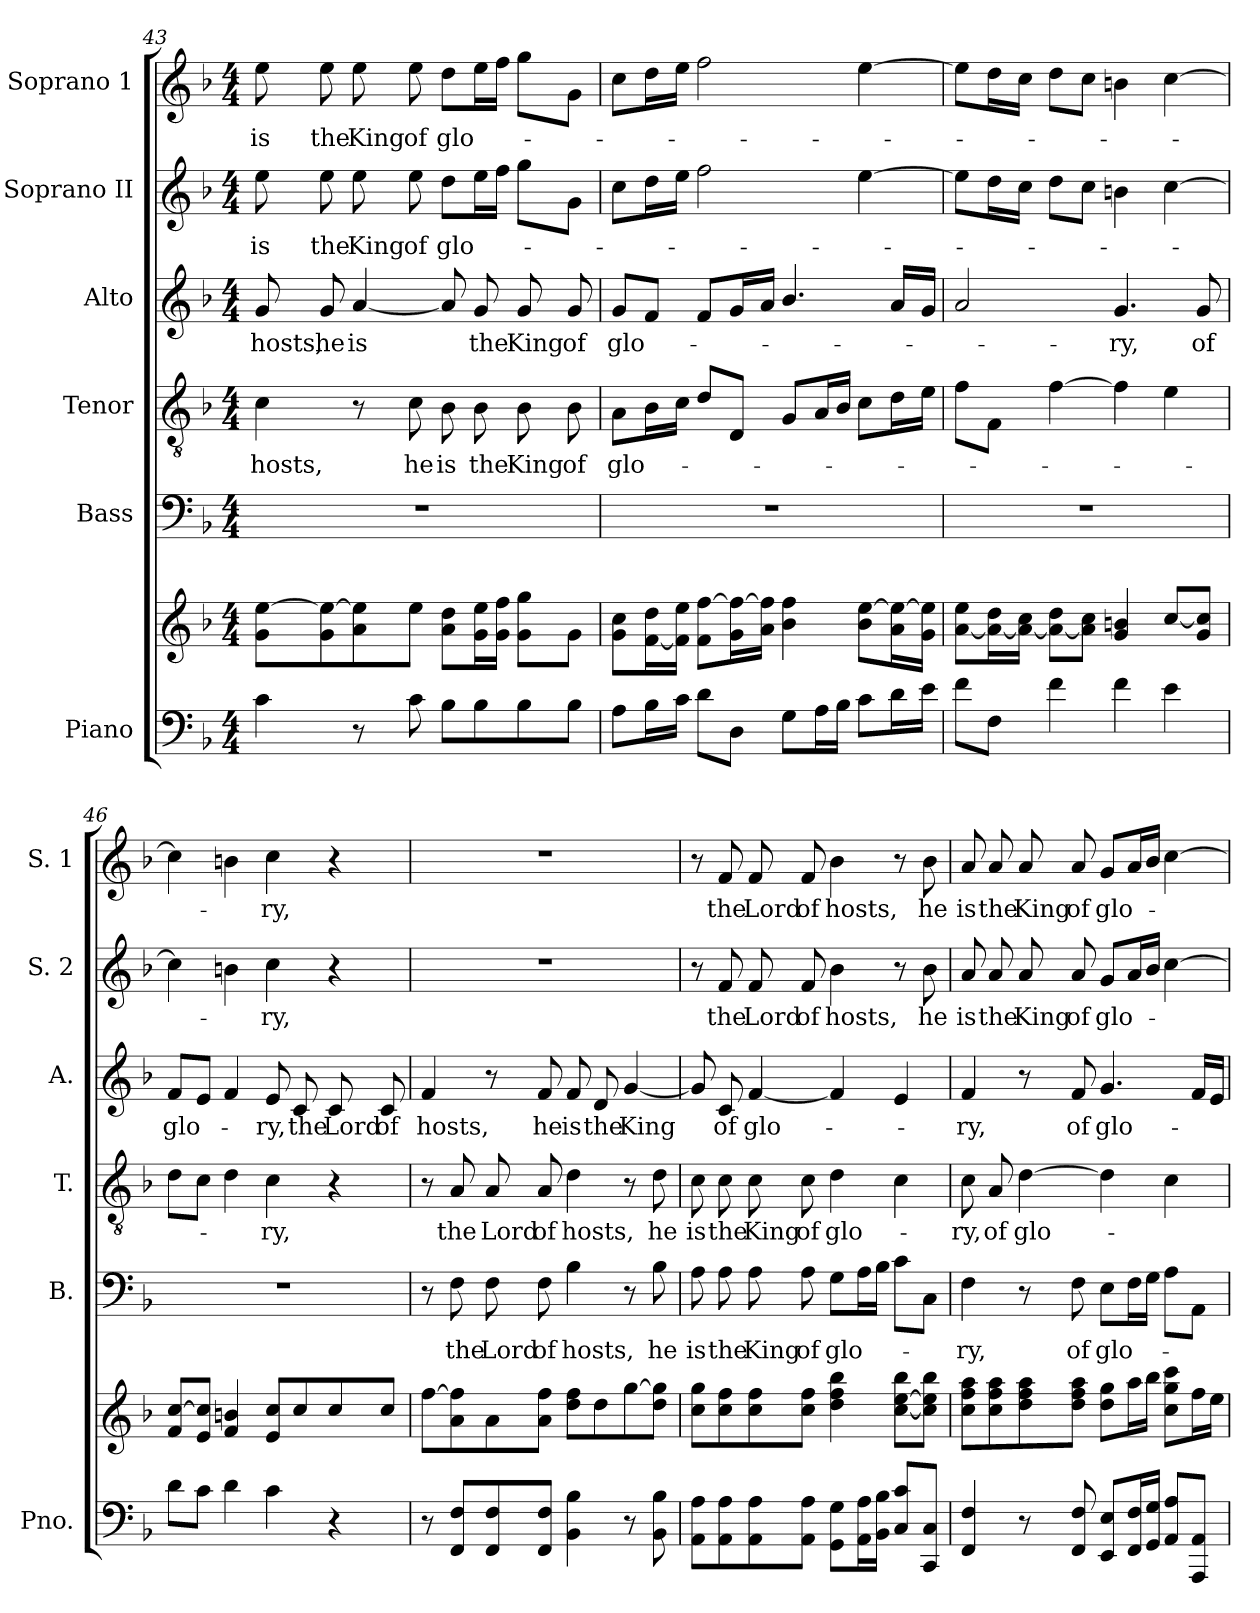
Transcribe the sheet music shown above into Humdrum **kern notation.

**kern	**kern	**kern	**text	**kern	**text	**kern	**text	**kern	**text	**kern	**text
*part6	*part6	*part5	*part5	*part4	*part4	*part3	*part3	*part2	*part2	*part1	*part1
*staff7	*staff6	*staff5	*staff5	*staff4	*staff4	*staff3	*staff3	*staff2	*staff2	*staff1	*staff1
*I"Piano	*	*I"Bass	*	*I"Tenor	*	*I"Alto	*	*I"Soprano II	*	*I"Soprano 1	*
*I'Pno.	*	*I'B.	*	*I'T.	*	*I'A.	*	*I'S. 2	*	*I'S. 1	*
*clefF4	*clefG2	*clefF4	*	*clefGv2	*	*clefG2	*	*clefG2	*	*clefG2	*
*k[b-]	*k[b-]	*k[b-]	*	*k[b-]	*	*k[b-]	*	*k[b-]	*	*k[b-]	*
*M4/4	*M4/4	*M4/4	*	*M4/4	*	*M4/4	*	*M4/4	*	*M4/4	*
=43	=43	=43	=43	=43	=43	=43	=43	=43	=43	=43	=43
!	!	!	!	!	!LO:LY:b	!	!LO:LY:b	!	!LO:LY:b	!	!LO:LY:b
4c\	8g\ [8ee\L	1r	.	4c\	hosts,	8g/	hosts,	8ee\	is	8ee\	is
!	!	!	!	!	!	!	!LO:LY:b	!	!LO:LY:b	!	!LO:LY:b
.	8g\ 8ee\_	.	.	.	.	8g/	he	8ee\	the	8ee\	the
!	!	!	!	!	!	!	!LO:LY:b	!	!LO:LY:b	!	!LO:LY:b
8r	8a\ 8ee\]	.	.	8r	.	[4a/	is	8ee\	King	8ee\	King
!	!	!	!	!	!LO:LY:b	!	!	!	!LO:LY:b	!	!LO:LY:b
8c\	8ee\J	.	.	8c\	he	.	.	8ee\	of	8ee\	of
!	!	!	!	!	!LO:LY:b	!	!	!	!LO:LY:b	!	!LO:LY:b
8B-\L	8a\ 8dd\L	.	.	8B-\	is	8a/]	.	8dd\L	glo-	8dd\L	glo-
!	!	!	!	!	!LO:LY:b	!	!LO:LY:b	!	!	!	!
8B-\	16g\ 16ee\L	.	.	8B-\	the	8g/	the	16ee\L	.	16ee\L	.
.	16g\ 16ff\JJ	.	.	.	.	.	.	16ff\JJ	.	16ff\JJ	.
!	!	!	!	!	!LO:LY:b	!	!LO:LY:b	!	!	!	!
8B-\	8g\ 8gg\L	.	.	8B-\	King	8g/	King	8gg\L	.	8gg\L	.
!	!	!	!	!	!LO:LY:b	!	!LO:LY:b	!	!	!	!
8B-\J	8g\J	.	.	8B-\	of	8g/	of	8g\J	.	8g\J	.
!!LO:PB:g=z
=44	=44	=44	=44	=44	=44	=44	=44	=44	=44	=44	=44
!	!	!	!	!	!LO:LY:b	!	!LO:LY:b	!	!	!	!
8A\L	8g\ 8cc\L	1r	.	8A\L	glo-	8g/L	glo-	8cc\L	.	8cc\L	.
16B-\L	[16f\ 16dd\L	.	.	16B-\L	.	8f/J	.	16dd\L	.	16dd\L	.
16c\JJ	16f\] 16ee\JJ	.	.	16c\JJ	.	.	.	16ee\JJ	.	16ee\JJ	.
8d\L	8f\ [8ff\L	.	.	8d/L	.	8f/L	.	2ff\	.	2ff\	.
8D\J	16g\ 16ff\_L	.	.	8D/J	.	16g/L	.	.	.	.	.
.	16a\ 16ff\]JJ	.	.	.	.	16a/JJ	.	.	.	.	.
8G\L	4b-\ 4ff\	.	.	8G/L	.	4.b-/	.	.	.	.	.
16A\L	.	.	.	16A/L	.	.	.	.	.	.	.
16B-\JJ	.	.	.	16B-/JJ	.	.	.	.	.	.	.
8c\L	8b-\ [8ee\L	.	.	8c\L	.	.	.	[4ee\	.	[4ee\	.
16d\L	16a\ 16ee\_L	.	.	16d\L	.	16a/LL	.	.	.	.	.
16e\JJ	16g\ 16ee\]JJ	.	.	16e\JJ	.	16g/JJ	.	.	.	.	.
=45	=45	=45	=45	=45	=45	=45	=45	=45	=45	=45	=45
8f\L	[8a\ 8ee\L	1r	.	8f\L	.	2a/	.	8ee\L]	.	8ee\L]	.
8F\J	16a\_ 16dd\L	.	.	8F\J	.	.	.	16dd\L	.	16dd\L	.
.	16a\_ 16cc\JJ	.	.	.	.	.	.	16cc\JJ	.	16cc\JJ	.
4f\	8a\_ 8dd\L	.	.	[4f\	.	.	.	8dd\L	.	8dd\L	.
.	8a\] 8cc\J	.	.	.	.	.	.	8cc\J	.	8cc\J	.
!	!	!	!	!	!	!	!LO:LY:b	!	!	!	!
4f\	4g/ 4bn/	.	.	4f\]	.	4.g/	-ry,	4bn\	.	4bn\	.
4e\	[8cc/L	.	.	4e\	.	.	.	[4cc\	.	[4cc\	.
!	!	!	!	!	!	!	!LO:LY:b	!	!	!	!
.	8g/ 8cc/]J	.	.	.	.	8g/	of	.	.	.	.
=46	=46	=46	=46	=46	=46	=46	=46	=46	=46	=46	=46
!	!	!	!	!	!	!	!LO:LY:b	!	!	!	!
8d\L	8f/ [8cc/L	1r	.	8d\L	.	8f/L	glo-	4cc\]	.	4cc\]	.
8c\J	8e/ 8cc/]J	.	.	8c\J	.	8e/J	.	.	.	.	.
4d\	4f/ 4bn/	.	.	4d\	.	4f/	.	4bn\	.	4bn\	.
!	!	!	!	!	!LO:LY:b	!	!LO:LY:b	!	!LO:LY:b	!	!LO:LY:b
4c\	8e/ 8cc/L	.	.	4c\	-ry,	8e/	-ry,	4cc\	-ry,	4cc\	-ry,
!	!	!	!	!	!	!	!LO:LY:b	!	!	!	!
.	8cc/	.	.	.	.	8c/	the	.	.	.	.
!	!	!	!	!	!	!	!LO:LY:b	!	!	!	!
4r	8cc/	.	.	4r	.	8c/	Lord	4r	.	4r	.
!	!	!	!	!	!	!	!LO:LY:b	!	!	!	!
.	8cc/J	.	.	.	.	8c/	of	.	.	.	.
!!LO:PB:g=z
=47	=47	=47	=47	=47	=47	=47	=47	=47	=47	=47	=47
!	!	!	!	!	!	!	!LO:LY:b	!	!	!	!
8r	[8ff\L	8r	.	8r	.	4f/	hosts,	1r	.	1r	.
!	!	!	!LO:LY:b	!	!LO:LY:b	!	!	!	!	!	!
8FF/ 8F/L	8a\ 8ff\]	8F\	the	8A/	the	.	.	.	.	.	.
!	!	!	!LO:LY:b	!	!LO:LY:b	!	!	!	!	!	!
8FF/ 8F/	8a\	8F\	Lord	8A/	Lord	8r	.	.	.	.	.
!	!	!	!LO:LY:b	!	!LO:LY:b	!	!LO:LY:b	!	!	!	!
8FF/ 8F/J	8a\ 8ff\J	8F\	of	8A/	of	8f/	he	.	.	.	.
!	!	!	!LO:LY:b	!	!LO:LY:b	!	!LO:LY:b	!	!	!	!
4BB-\ 4B-\	8dd\ 8ff\L	4B-\	hosts,	4d\	hosts,	8f/	is	.	.	.	.
!	!	!	!	!	!	!	!LO:LY:b	!	!	!	!
.	8dd\	.	.	.	.	8d/	the	.	.	.	.
!	!	!	!	!	!	!	!LO:LY:b	!	!	!	!
8r	[8gg\	8r	.	8r	.	[4g/	King	.	.	.	.
!	!	!	!LO:LY:b	!	!LO:LY:b	!	!	!	!	!	!
8BB-\ 8B-\	8dd\ 8gg\]J	8B-\	he	8d\	he	.	.	.	.	.	.
=48	=48	=48	=48	=48	=48	=48	=48	=48	=48	=48	=48
!	!	!	!LO:LY:b	!	!LO:LY:b	!	!	!	!	!	!
8AA\ 8A\L	8cc\ 8gg\L	8A\	is	8c\	is	8g/]	.	8r	.	8r	.
!	!	!	!LO:LY:b	!	!LO:LY:b	!	!LO:LY:b	!	!LO:LY:b	!	!LO:LY:b
8AA\ 8A\	8cc\ 8ff\	8A\	the	8c\	the	8c/	of	8f/	the	8f/	the
!	!	!	!LO:LY:b	!	!LO:LY:b	!	!LO:LY:b	!	!LO:LY:b	!	!LO:LY:b
8AA\ 8A\	8cc\ 8ff\	8A\	King	8c\	King	[4f/	glo-	8f/	Lord	8f/	Lord
!	!	!	!LO:LY:b	!	!LO:LY:b	!	!	!	!LO:LY:b	!	!LO:LY:b
8AA\ 8A\J	8cc\ 8ff\J	8A\	of	8c\	of	.	.	8f/	of	8f/	of
!	!	!	!LO:LY:b	!	!LO:LY:b	!	!	!	!LO:LY:b	!	!LO:LY:b
8GG\ 8G\L	4dd\ 4ff\ 4bb-\	8G\L	glo-	4d\	glo-	4f/]	.	4b-\	hosts,	4b-\	hosts,
16AA\ 16A\L	.	16A\L	.	.	.	.	.	.	.	.	.
16BB-\ 16B-\JJ	.	16B-\JJ	.	.	.	.	.	.	.	.	.
8C/ 8c/L	[8cc\ [8ee\ 8bb-\L	8c\L	.	4c\	.	4e/	.	8r	.	8r	.
!	!	!	!	!	!	!	!	!	!LO:LY:b	!	!LO:LY:b
8CC/ 8C/J	8cc\] 8ee\] 8bb-\J	8C\J	.	.	.	.	.	8b-\	he	8b-\	he
=49	=49	=49	=49	=49	=49	=49	=49	=49	=49	=49	=49
!	!	!	!LO:LY:b	!	!LO:LY:b	!	!LO:LY:b	!	!LO:LY:b	!	!LO:LY:b
4FF/ 4F/	8cc\ 8ff\ 8aa\L	4F\	-ry,	8c\	-ry,	4f/	-ry,	8a/	is	8a/	is
!	!	!	!	!	!LO:LY:b	!	!	!	!LO:LY:b	!	!LO:LY:b
.	8cc\ 8ff\ 8aa\	.	.	8A/	of	.	.	8a/	the	8a/	the
!	!	!	!	!	!LO:LY:b	!	!	!	!LO:LY:b	!	!LO:LY:b
8r	8dd\ 8ff\ 8aa\	8r	.	[4d\	glo-	8r	.	8a/	King	8a/	King
!	!	!	!LO:LY:b	!	!	!	!LO:LY:b	!	!LO:LY:b	!	!LO:LY:b
8FF/ 8F/	8dd\ 8ff\ 8aa\J	8F\	of	.	.	8f/	of	8a/	of	8a/	of
!	!	!	!LO:LY:b	!	!	!	!LO:LY:b	!	!LO:LY:b	!	!LO:LY:b
8EE/ 8E/L	8dd\ 8gg\L	8E\L	glo-	4d\]	.	4.g/	glo-	8g/L	glo-	8g/L	glo-
16FF/ 16F/L	16aa\L	16F\L	.	.	.	.	.	16a/L	.	16a/L	.
16GG/ 16G/JJ	16bb-\JJ	16G\JJ	.	.	.	.	.	16b-/JJ	.	16b-/JJ	.
8AA/ 8A/L	8cc\ 8gg\ 8ccc\L	8A\L	.	4c\	.	.	.	[4cc\	.	[4cc\	.
8AAA/ 8AA/J	16ff\L	8AA\J	.	.	.	16f/LL	.	.	.	.	.
.	16ee\JJ	.	.	.	.	16e/JJ	.	.	.	.	.
=	=	=	=	=	=	=	=	=	=	=	=
*-	*-	*-	*-	*-	*-	*-	*-	*-	*-	*-	*-
